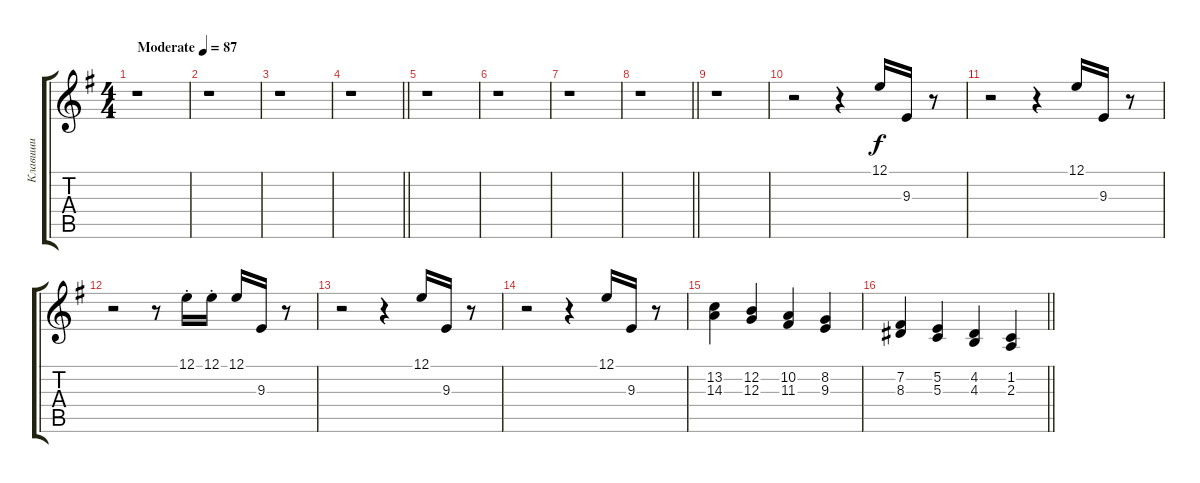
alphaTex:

\track ("Клавиши" "Клавиши") {instrument lead1square}
\staff {score tabs}
\tuning (E4 B3 G3 D3 A2 E2) {hide}
\ts (4 4)
\tempo (87 "Moderate")
\clef g2
\ks eminor
r.1{dy f instrument lead1square} |
r.1 |
r.1 |
\barLineRight lightlight
r.1 |
r.1 |
r.1 |
r.1 |
\barLineRight lightlight
r.1 |
r.1 |
r.2 r.4 12.1.16 9.3.16 r.8 |
r.2 r.4 12.1.16 9.3.16 r.8 |
r.2 r.8 12.1{st}.16 12.1{st}.16 12.1.16 9.3.16 r.8 |
r.2 r.4 12.1.16 9.3.16 r.8 |
r.2 r.4 12.1.16 9.3.16 r.8 |
(13.2 14.3).4 (12.2 12.3).4 (10.2 11.3).4 (8.2 9.3).4 |
\barLineRight lightlight
(7.2 8.3).4 (5.2 5.3).4 (4.2 4.3).4 (1.2 2.3).4
